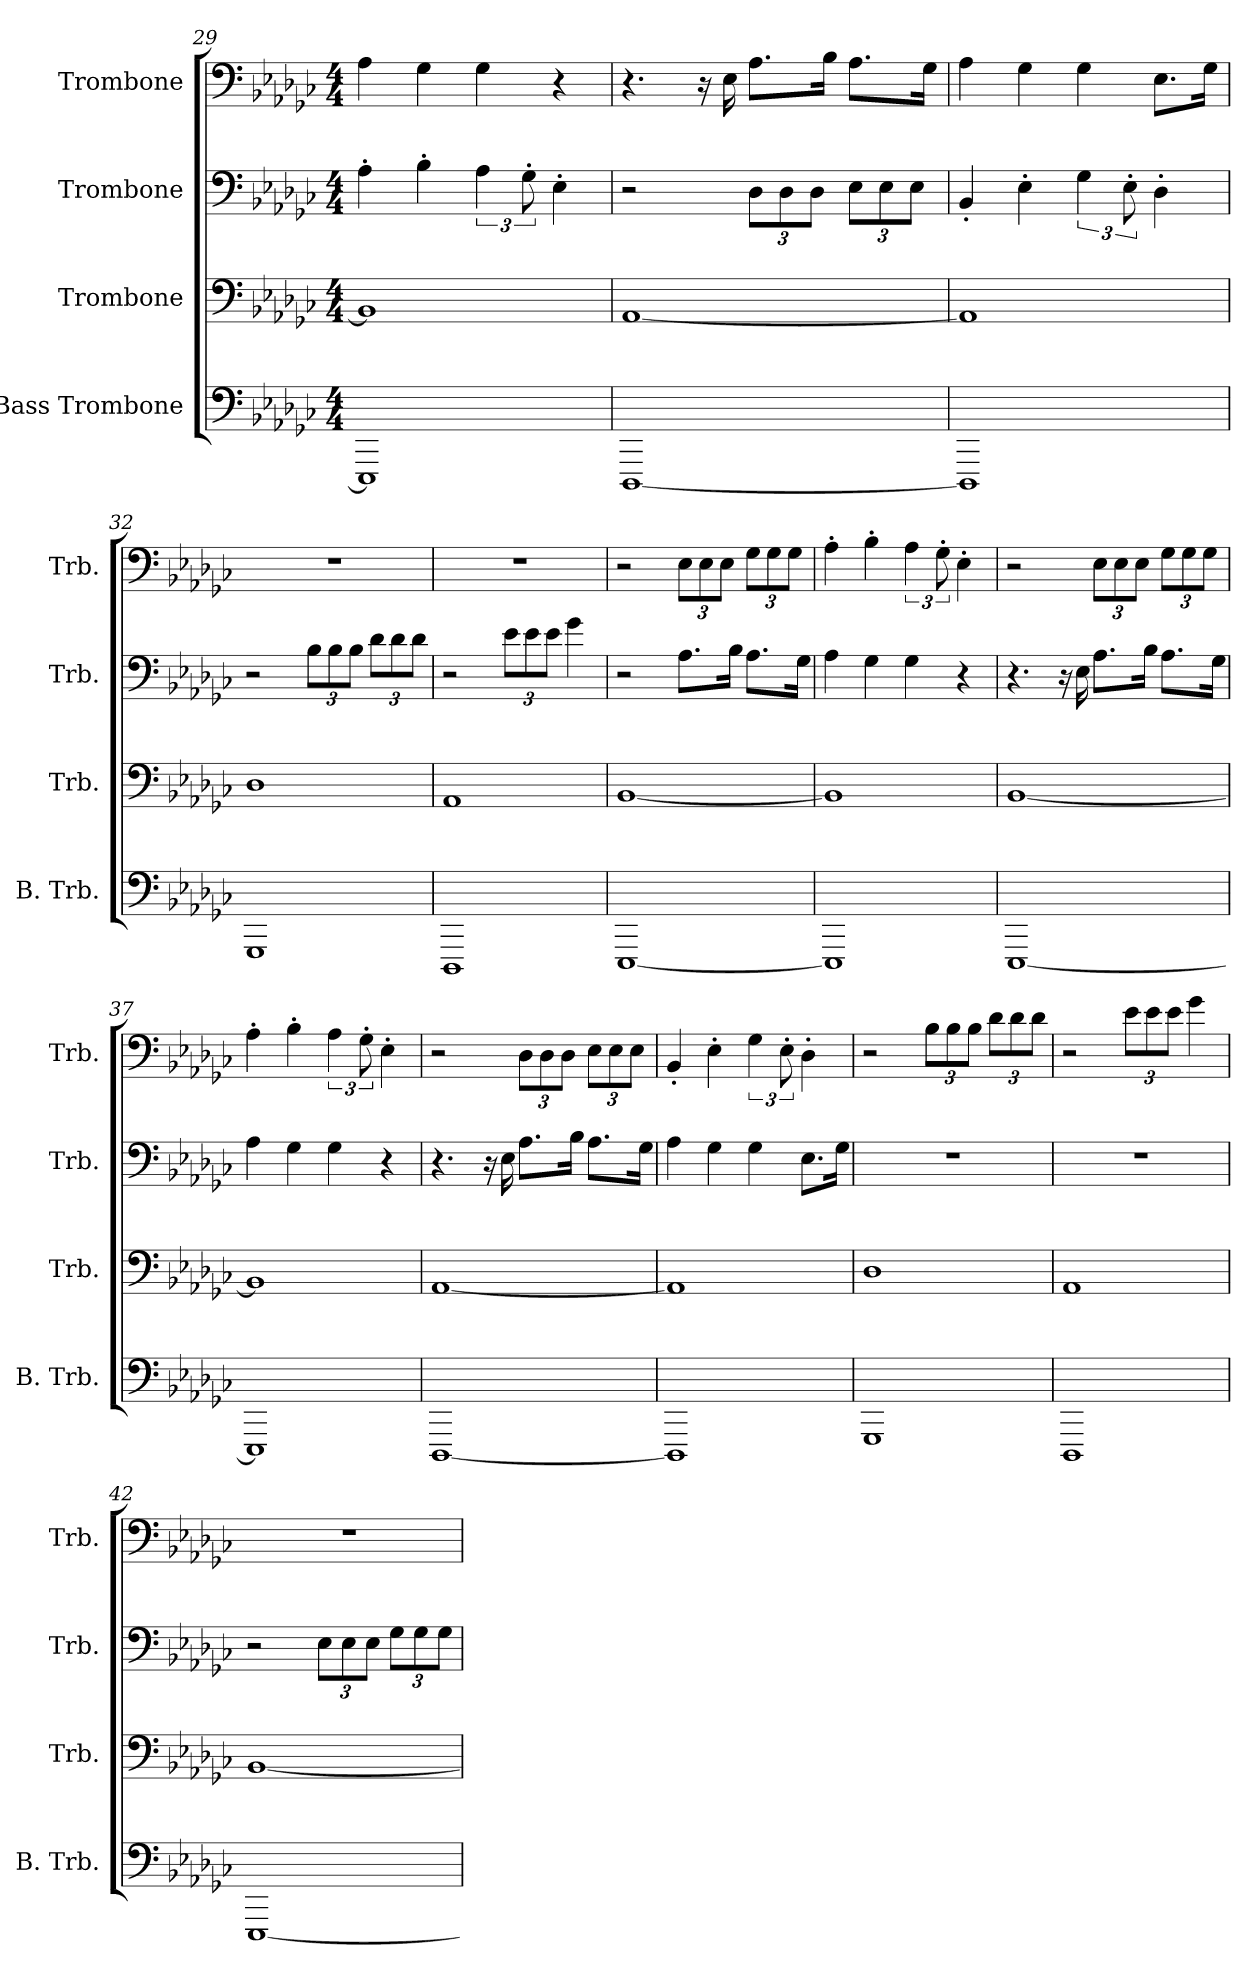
**kern	**kern	**kern	**kern
*part4	*part3	*part2	*part1
*staff4	*staff3	*staff2	*staff1
*I"Bass Trombone	*I"Trombone	*I"Trombone	*I"Trombone
*I'B. Trb.	*I'Trb.	*I'Trb.	*I'Trb.
*clefF4	*clefF4	*clefF4	*clefF4
*k[b-e-a-d-g-c-]	*k[b-e-a-d-g-c-]	*k[b-e-a-d-g-c-]	*k[b-e-a-d-g-c-]
*M4/4	*M4/4	*M4/4	*M4/4
=29	=29	=29	=29
1EEE-]	1BB-]	4A-'\	4A-\
.	.	4B-'\	4G-\
.	.	6A-\	4G-\
.	.	12G-'\	.
.	.	4E-'\	4r
=30	=30	=30	=30
[1DDD-	[1AA-	2r	4.r
.	.	.	16r
.	.	.	16E-\
*	*	*Xbrackettup	*
.	.	12D-\L	8.A-\L
.	.	12D-\	.
.	.	12D-\J	.
.	.	.	16B-\Jk
.	.	12E-\L	8.A-\L
.	.	12E-\	.
.	.	12E-\J	.
.	.	.	16G-\Jk
!!LO:PB:g=z
=31	=31	=31	=31
1DDD-]	1AA-]	4BB-'/	4A-\
.	.	4E-'\	4G-\
*	*	*brackettup	*
.	.	6G-\	4G-\
.	.	12E-'\	.
.	.	4D-'\	8.E-\L
.	.	.	16G-\Jk
=32	=32	=32	=32
1GGG-	1D-	2r	1r
*	*	*Xbrackettup	*
.	.	12B-\L	.
.	.	12B-\	.
.	.	12B-\J	.
.	.	12d-\L	.
.	.	12d-\	.
.	.	12d-\J	.
=33	=33	=33	=33
1DDD-	1AA-	2r	1r
.	.	12e-\L	.
.	.	12e-\	.
.	.	12e-\J	.
.	.	4g-\	.
=34	=34	=34	=34
[1EEE-	[1BB-	2r	2r
*	*	*	*Xbrackettup
.	.	8.A-\L	12E-\L
.	.	.	12E-\
.	.	.	12E-\J
.	.	16B-\Jk	.
.	.	8.A-\L	12G-\L
.	.	.	12G-\
.	.	.	12G-\J
.	.	16G-\Jk	.
=35	=35	=35	=35
1EEE-]	1BB-]	4A-\	4A-'\
.	.	4G-\	4B-'\
*	*	*	*brackettup
.	.	4G-\	6A-\
.	.	.	12G-'\
.	.	4r	4E-'\
!!LO:LB:g=z
=36	=36	=36	=36
[1EEE-	[1BB-	4.r	2r
.	.	16r	.
.	.	16E-\	.
*	*	*	*Xbrackettup
.	.	8.A-\L	12E-\L
.	.	.	12E-\
.	.	.	12E-\J
.	.	16B-\Jk	.
.	.	8.A-\L	12G-\L
.	.	.	12G-\
.	.	.	12G-\J
.	.	16G-\Jk	.
=37	=37	=37	=37
1EEE-]	1BB-]	4A-\	4A-'\
.	.	4G-\	4B-'\
*	*	*	*brackettup
.	.	4G-\	6A-\
.	.	.	12G-'\
.	.	4r	4E-'\
=38	=38	=38	=38
[1DDD-	[1AA-	4.r	2r
.	.	16r	.
.	.	16E-\	.
*	*	*	*Xbrackettup
.	.	8.A-\L	12D-\L
.	.	.	12D-\
.	.	.	12D-\J
.	.	16B-\Jk	.
.	.	8.A-\L	12E-\L
.	.	.	12E-\
.	.	.	12E-\J
.	.	16G-\Jk	.
=39	=39	=39	=39
1DDD-]	1AA-]	4A-\	4BB-'/
.	.	4G-\	4E-'\
*	*	*	*brackettup
.	.	4G-\	6G-\
.	.	.	12E-'\
.	.	8.E-\L	4D-'\
.	.	16G-\Jk	.
!!LO:LB:g=z
=40	=40	=40	=40
1GGG-	1D-	1r	2r
*	*	*	*Xbrackettup
.	.	.	12B-\L
.	.	.	12B-\
.	.	.	12B-\J
.	.	.	12d-\L
.	.	.	12d-\
.	.	.	12d-\J
=41	=41	=41	=41
1DDD-	1AA-	1r	2r
.	.	.	12e-\L
.	.	.	12e-\
.	.	.	12e-\J
.	.	.	4g-\
=42	=42	=42	=42
[1EEE-	[1BB-	2r	1r
.	.	12E-\L	.
.	.	12E-\	.
.	.	12E-\J	.
.	.	12G-\L	.
.	.	12G-\	.
.	.	12G-\J	.
=	=	=	=
*-	*-	*-	*-
